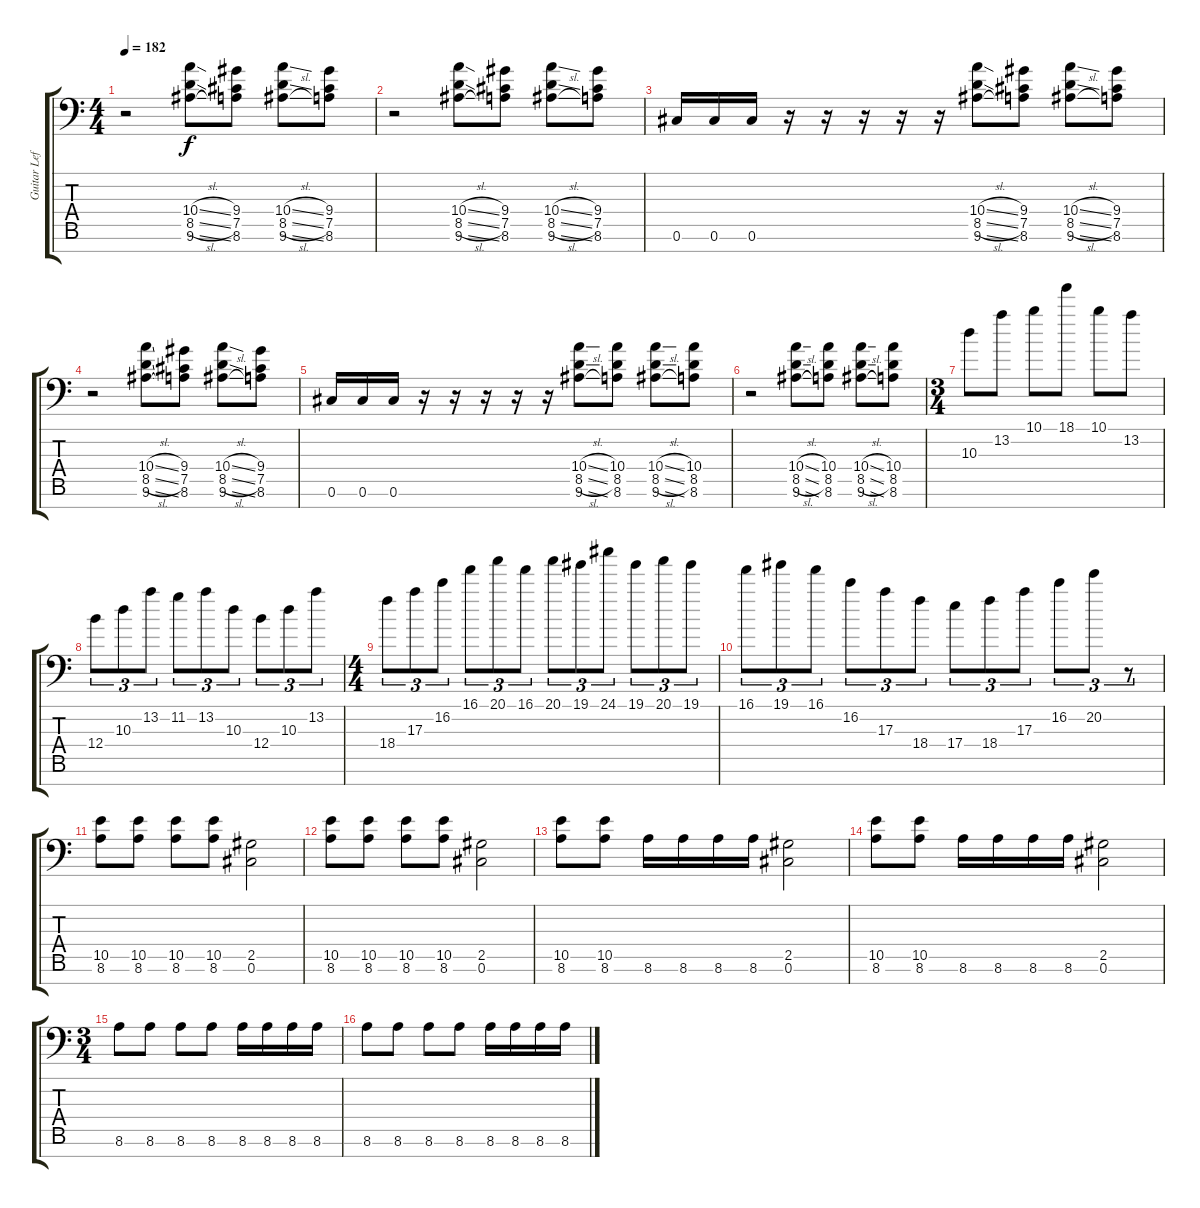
\track ("Guitar Left" "Guitar Lef") {instrument distortionguitar}
\staff {score tabs}
\tuning (Db4 Ab3 E3 B2 Gb2 Db2 A1) {hide}
\ts (4 4)
\tempo 182
\clef f4
\ks c
r.2{dy f} (10.4{sl} 8.5{sl} 9.6{sl}).8 (9.4 7.5 8.6).8 (10.4{sl} 8.5{sl} 9.6{sl}).8 (9.4 7.5 8.6).8 |
r.2 (10.4{sl} 8.5{sl} 9.6{sl}).8 (9.4 7.5 8.6).8 (10.4{sl} 8.5{sl} 9.6{sl}).8 (9.4 7.5 8.6).8 |
0.6.16 0.6.16 0.6.16 r.16 r.16 r.16 r.16 r.16 (10.4{sl} 8.5{sl} 9.6{sl}).8 (9.4 7.5 8.6).8 (10.4{sl} 8.5{sl} 9.6{sl}).8 (9.4 7.5 8.6).8 |
r.2 (10.4{sl} 8.5{sl} 9.6{sl}).8 (9.4 7.5 8.6).8 (10.4{sl} 8.5{sl} 9.6{sl}).8 (9.4 7.5 8.6).8 |
0.6.16 0.6.16 0.6.16 r.16 r.16 r.16 r.16 r.16 (10.4{sl} 8.5{sl} 9.6{sl}).8 (10.4 8.5 8.6).8 (10.4{sl} 8.5{sl} 9.6{sl}).8 (10.4 8.5 8.6).8 |
r.2 (10.4{sl} 8.5{sl} 9.6{sl}).8 (10.4 8.5 8.6).8 (10.4{sl} 8.5{sl} 9.6{sl}).8 (10.4 8.5 8.6).8 |
\ts (3 4)
10.3.8 13.2.8 10.1.8 18.1.8 10.1.8 13.2.8 |
12.4.8{tu (3 2)} 10.3.8{tu (3 2)} 13.2.8{tu (3 2)} 11.2.8{tu (3 2)} 13.2.8{tu (3 2)} 10.3.8{tu (3 2)} 12.4.8{tu (3 2)} 10.3.8{tu (3 2)} 13.2.8{tu (3 2)} |
\ts (4 4)
18.4.8{tu (3 2)} 17.3.8{tu (3 2)} 16.2.8{tu (3 2)} 16.1.8{tu (3 2)} 20.1.8{tu (3 2)} 16.1.8{tu (3 2)} 20.1.8{tu (3 2)} 19.1.8{tu (3 2)} 24.1.8{tu (3 2)} 19.1.8{tu (3 2)} 20.1.8{tu (3 2)} 19.1.8{tu (3 2)} |
16.1.8{tu (3 2)} 19.1.8{tu (3 2)} 16.1.8{tu (3 2)} 16.2.8{tu (3 2)} 17.3.8{tu (3 2)} 18.4.8{tu (3 2)} 17.4.8{tu (3 2)} 18.4.8{tu (3 2)} 17.3.8{tu (3 2)} 16.2.8{tu (3 2)} 20.2.8{tu (3 2)} r.8{tu (3 2)} |
(10.5 8.6).8 (10.5 8.6).8 (10.5 8.6).8 (10.5 8.6).8 (2.5 0.6).2 |
(10.5 8.6).8 (10.5 8.6).8 (10.5 8.6).8 (10.5 8.6).8 (2.5 0.6).2 |
(10.5 8.6).8 (10.5 8.6).8 8.6.16 8.6.16 8.6.16 8.6.16 (2.5 0.6).2 |
(10.5 8.6).8 (10.5 8.6).8 8.6.16 8.6.16 8.6.16 8.6.16 (2.5 0.6).2 |
\ts (3 4)
8.6.8 8.6.8 8.6.8 8.6.8 8.6.16 8.6.16 8.6.16 8.6.16 |
8.6.8 8.6.8 8.6.8 8.6.8 8.6.16 8.6.16 8.6.16 8.6.16
